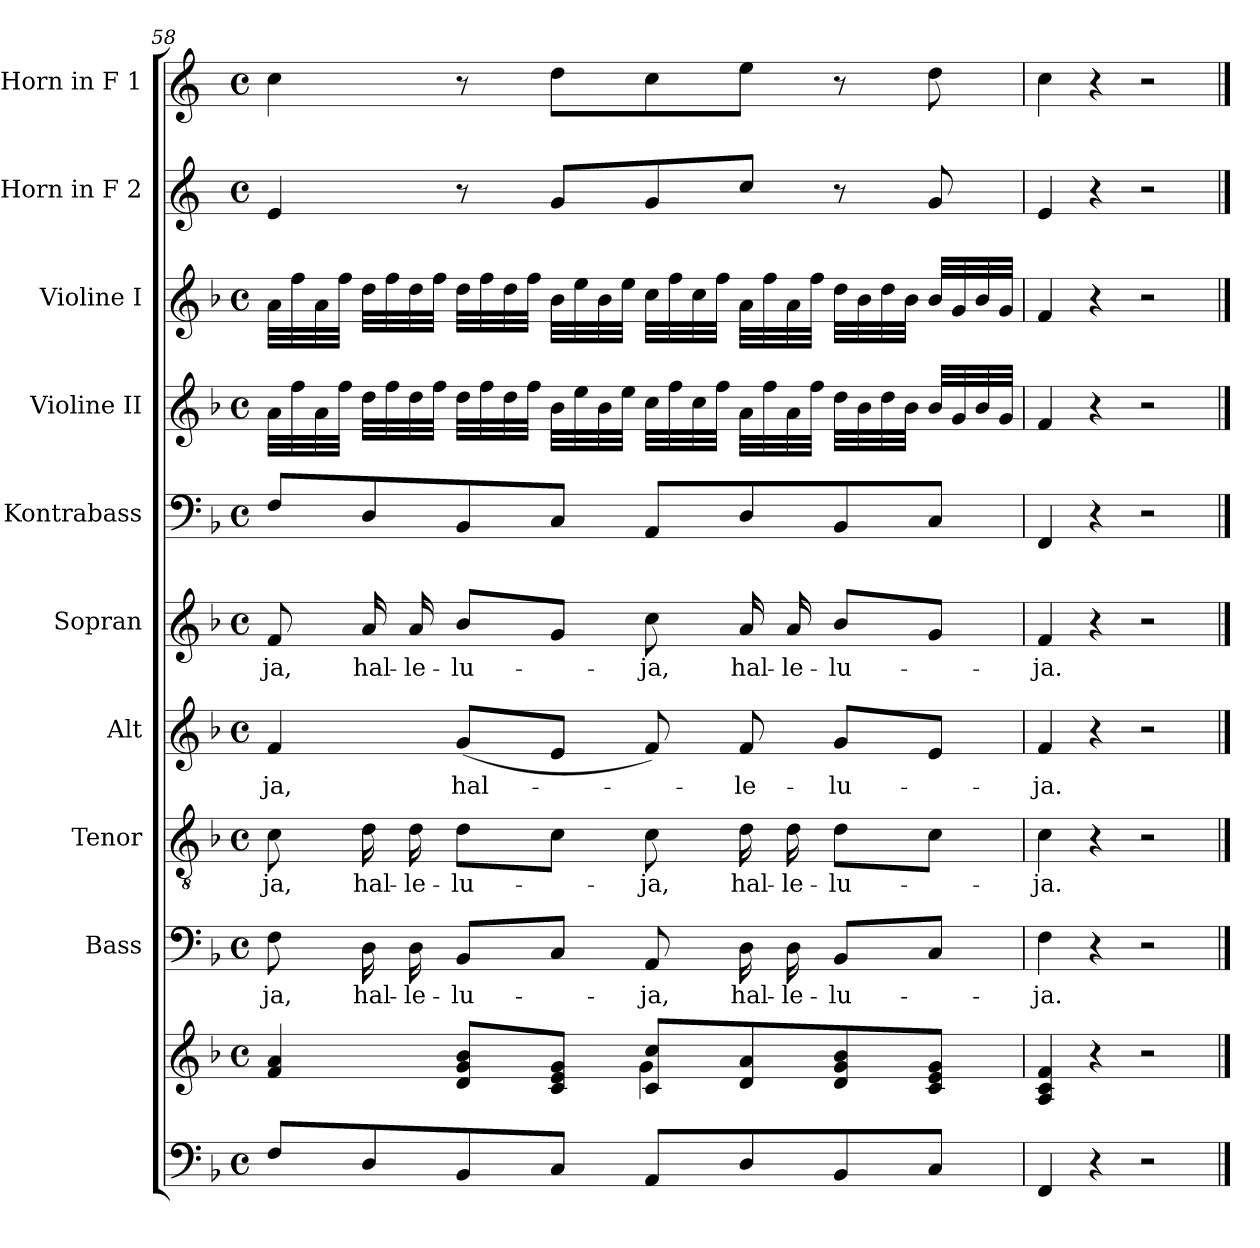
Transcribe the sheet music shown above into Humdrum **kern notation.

**kern	**kern	**kern	**text	**kern	**text	**kern	**text	**kern	**text	**kern	**kern	**kern	**kern	**kern
*part10	*part10	*part9	*part9	*part8	*part8	*part7	*part7	*part6	*part6	*part5	*part4	*part3	*part2	*part1
*staff11	*staff10	*staff9	*staff9	*staff8	*staff8	*staff7	*staff7	*staff6	*staff6	*staff5	*staff4	*staff3	*staff2	*staff1
*	*	*I"Bass	*	*I"Tenor	*	*I"Alt	*	*I"Sopran	*	*I"Kontrabass	*I"Violine II	*I"Violine I	*I"Horn in F 2	*I"Horn in F 1
*	*	*I'B.	*	*I'T.	*	*I'A.	*	*I'S.	*	*I'Kb.	*I'Vl. II	*I'Vl. I	*	*
*clefF4	*clefG2	*clefF4	*	*clefGv2	*	*clefG2	*	*clefG2	*	*clefF4	*clefG2	*clefG2	*clefG2	*clefG2
*	*	*	*	*	*	*	*	*	*	*ITrd7c12	*	*	*ITrd4c7	*ITrd4c7
*k[b-]	*k[b-]	*k[b-]	*	*k[b-]	*	*k[b-]	*	*k[b-]	*	*k[b-]	*k[b-]	*k[b-]	*k[b-]	*k[b-]
*F:	*F:	*F:	*	*F:	*	*F:	*	*F:	*	*F:	*F:	*F:	*F:	*F:
*M4/4	*M4/4	*M4/4	*	*M4/4	*	*M4/4	*	*M4/4	*	*M4/4	*M4/4	*M4/4	*M4/4	*M4/4
*met(c)	*met(c)	*met(c)	*	*met(c)	*	*met(c)	*	*met(c)	*	*met(c)	*met(c)	*met(c)	*met(c)	*met(c)
=58	=58	=58	=58	=58	=58	=58	=58	=58	=58	=58	=58	=58	=58	=58
*	*^	*	*	*	*	*	*	*	*	*	*	*	*	*
!	!	!	!	!LO:LY:b	!	!LO:LY:b	!	!LO:LY:b	!	!LO:LY:b	!	!	!	!	!
8F/L	4f/ 4a/	2ryy	8F\	-ja,	8c\	-ja,	4f/	-ja,	8f/	-ja,	8FF/L	32a\LLL	32a\LLL	4A/	4f\
.	.	.	.	.	.	.	.	.	.	.	.	32ff\	32ff\	.	.
.	.	.	.	.	.	.	.	.	.	.	.	32a\	32a\	.	.
.	.	.	.	.	.	.	.	.	.	.	.	32ff\JJJ	32ff\JJJ	.	.
!	!	!	!	!LO:LY:b	!	!LO:LY:b	!	!	!	!LO:LY:b	!	!	!	!	!
8D/	.	.	16D\	hal-	16d\	hal-	.	.	16a/	hal-	8DD/	32dd\LLL	32dd\LLL	.	.
.	.	.	.	.	.	.	.	.	.	.	.	32ff\	32ff\	.	.
!	!	!	!	!LO:LY:b	!	!LO:LY:b	!	!	!	!LO:LY:b	!	!	!	!	!
.	.	.	16D\	-le-	16d\	-le-	.	.	16a/	-le-	.	32dd\	32dd\	.	.
.	.	.	.	.	.	.	.	.	.	.	.	32ff\JJJ	32ff\JJJ	.	.
!	!	!	!	!LO:LY:b	!	!LO:LY:b	!	!LO:LY:b	!	!LO:LY:b	!	!	!	!	!
8BB-/	8d/ 8g/ 8b-/L	.	8BB-/L	-lu-	8d\L	-lu-	(<8g/L	hal-	8b-/L	-lu-	8BBB-/	32dd\LLL	32dd\LLL	8r	8r
.	.	.	.	.	.	.	.	.	.	.	.	32ff\	32ff\	.	.
.	.	.	.	.	.	.	.	.	.	.	.	32dd\	32dd\	.	.
.	.	.	.	.	.	.	.	.	.	.	.	32ff\JJJ	32ff\JJJ	.	.
8C/J	8c/ 8e/ 8g/J	.	8C/J	.	8c\J	.	8e/J	.	8g/J	.	8CC/J	32b-\LLL	32b-\LLL	8c/L	8g\L
.	.	.	.	.	.	.	.	.	.	.	.	32ee\	32ee\	.	.
.	.	.	.	.	.	.	.	.	.	.	.	32b-\	32b-\	.	.
.	.	.	.	.	.	.	.	.	.	.	.	32ee\JJJ	32ee\JJJ	.	.
!	!	!	!	!LO:LY:b	!	!LO:LY:b	!	!	!	!LO:LY:b	!	!	!	!	!
8AA/L	8c/ 8cc/L	4g\	8AA/	-ja,	8c\	-ja,	8f/)	.	8cc\	-ja,	8AAA/L	32cc\LLL	32cc\LLL	8c/	8f\
.	.	.	.	.	.	.	.	.	.	.	.	32ff\	32ff\	.	.
.	.	.	.	.	.	.	.	.	.	.	.	32cc\	32cc\	.	.
.	.	.	.	.	.	.	.	.	.	.	.	32ff\JJJ	32ff\JJJ	.	.
!	!	!	!	!LO:LY:b	!	!LO:LY:b	!	!LO:LY:b	!	!LO:LY:b	!	!	!	!	!
8D/	8d/ 8a/	.	16D\	hal-	16d\	hal-	8f/	-le-	16a/	hal-	8DD/	32a\LLL	32a\LLL	8f/J	8a\J
.	.	.	.	.	.	.	.	.	.	.	.	32ff\	32ff\	.	.
!	!	!	!	!LO:LY:b	!	!LO:LY:b	!	!	!	!LO:LY:b	!	!	!	!	!
.	.	.	16D\	-le-	16d\	-le-	.	.	16a/	-le-	.	32a\	32a\	.	.
.	.	.	.	.	.	.	.	.	.	.	.	32ff\JJJ	32ff\JJJ	.	.
!	!	!	!	!LO:LY:b	!	!LO:LY:b	!	!LO:LY:b	!	!LO:LY:b	!	!	!	!	!
8BB-/	8d/ 8g/ 8b-/	4ryy	8BB-/L	-lu-	8d\L	-lu-	8g/L	-lu-	8b-/L	-lu-	8BBB-/	32dd\LLL	32dd\LLL	8r	8r
.	.	.	.	.	.	.	.	.	.	.	.	32b-\	32b-\	.	.
.	.	.	.	.	.	.	.	.	.	.	.	32dd\	32dd\	.	.
.	.	.	.	.	.	.	.	.	.	.	.	32b-\JJJ	32b-\JJJ	.	.
8C/J	8c/ 8e/ 8g/J	.	8C/J	.	8c\J	.	8e/J	.	8g/J	.	8CC/J	32b-/LLL	32b-/LLL	8c/	8g\
.	.	.	.	.	.	.	.	.	.	.	.	32g/	32g/	.	.
.	.	.	.	.	.	.	.	.	.	.	.	32b-/	32b-/	.	.
.	.	.	.	.	.	.	.	.	.	.	.	32g/JJJ	32g/JJJ	.	.
*	*v	*v	*	*	*	*	*	*	*	*	*	*	*	*	*
=59	=59	=59	=59	=59	=59	=59	=59	=59	=59	=59	=59	=59	=59	=59
!	!	!	!LO:LY:b	!	!LO:LY:b	!	!LO:LY:b	!	!LO:LY:b	!	!	!	!	!
4FF/	4A/ 4c/ 4f/	4F\	-ja.	4c\	-ja.	4f/	-ja.	4f/	-ja.	4FFF/	4f/	4f/	4A/	4f\
4r	4r	4r	.	4r	.	4r	.	4r	.	4r	4r	4r	4r	4r
2r	2r	2r	.	2r	.	2r	.	2r	.	2r	2r	2r	2r	2r
==	==	==	==	==	==	==	==	==	==	==	==	==	==	==
*-	*-	*-	*-	*-	*-	*-	*-	*-	*-	*-	*-	*-	*-	*-
